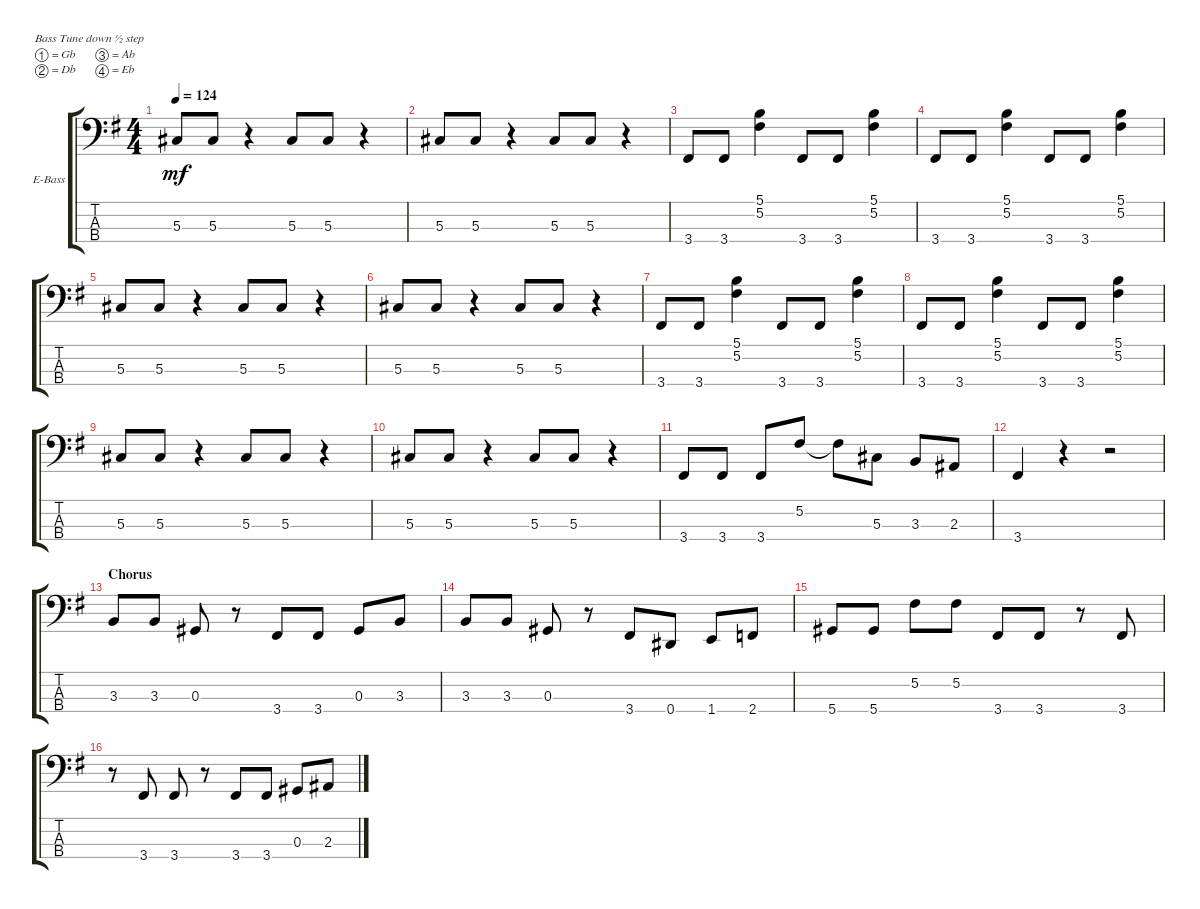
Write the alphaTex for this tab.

\defaultSystemsLayout 4
\bracketExtendMode groupsimilarinstruments
\firstSystemTrackNameOrientation horizontal
\otherSystemsTrackNameOrientation horizontal
\track ("GENE SIMMONS" "E-Bass") {instrument electricbassfinger}
\staff {score tabs}
\tuning (Gb2 Db2 Ab1 Eb1)
\ts (4 4)
\tempo 124
\clef f4
\scale
0.333333
\ks g
5.3.8{dy mf} 5.3.8 r.4 5.3.8 5.3.8 r.4 |
\scale
0.333333 5.3.8 5.3.8 r.4 5.3.8 5.3.8 r.4 |
\scale
0.333333 3.4.8 3.4.8 (5.2 5.1).4 3.4.8 3.4.8 (5.2 5.1).4 |
\scale
0.333333 3.4.8 3.4.8 (5.2 5.1).4 3.4.8 3.4.8 (5.2 5.1).4 |
\scale
0.333333 5.3.8 5.3.8 r.4 5.3.8 5.3.8 r.4 |
\scale
0.333333 5.3.8 5.3.8 r.4 5.3.8 5.3.8 r.4 |
\scale
0.333333 3.4.8 3.4.8 (5.2 5.1).4 3.4.8 3.4.8 (5.2 5.1).4 |
\scale
0.333333 3.4.8 3.4.8 (5.2 5.1).4 3.4.8 3.4.8 (5.2 5.1).4 |
\scale
0.333333 5.3.8 5.3.8 r.4 5.3.8 5.3.8 r.4 |
\scale
0.333333 5.3.8 5.3.8 r.4 5.3.8 5.3.8 r.4 |
\scale
0.333333 3.4.8 3.4.8 3.4.8 5.2.8 5.2{t}.8 5.3.8 3.3.8 2.3.8 |
\scale
0.333333 3.4.4 r.4 r.2 |
\section ("" "Chorus")
\scale
0.333333 3.3.8 3.3.8 0.3.8 r.8 3.4.8 3.4.8 0.3.8 3.3.8 |
\scale
0.333333 3.3.8 3.3.8 0.3.8 r.8 3.4.8 0.4.8 1.4.8 2.4.8 |
\scale
0.333333 5.4.8 5.4.8 5.2.8 5.2.8 3.4.8 3.4.8 r.8 3.4.8 |
\scale
0.333333 r.8 3.4.8 3.4.8 r.8 3.4.8 3.4.8 0.3.8 2.3.8
